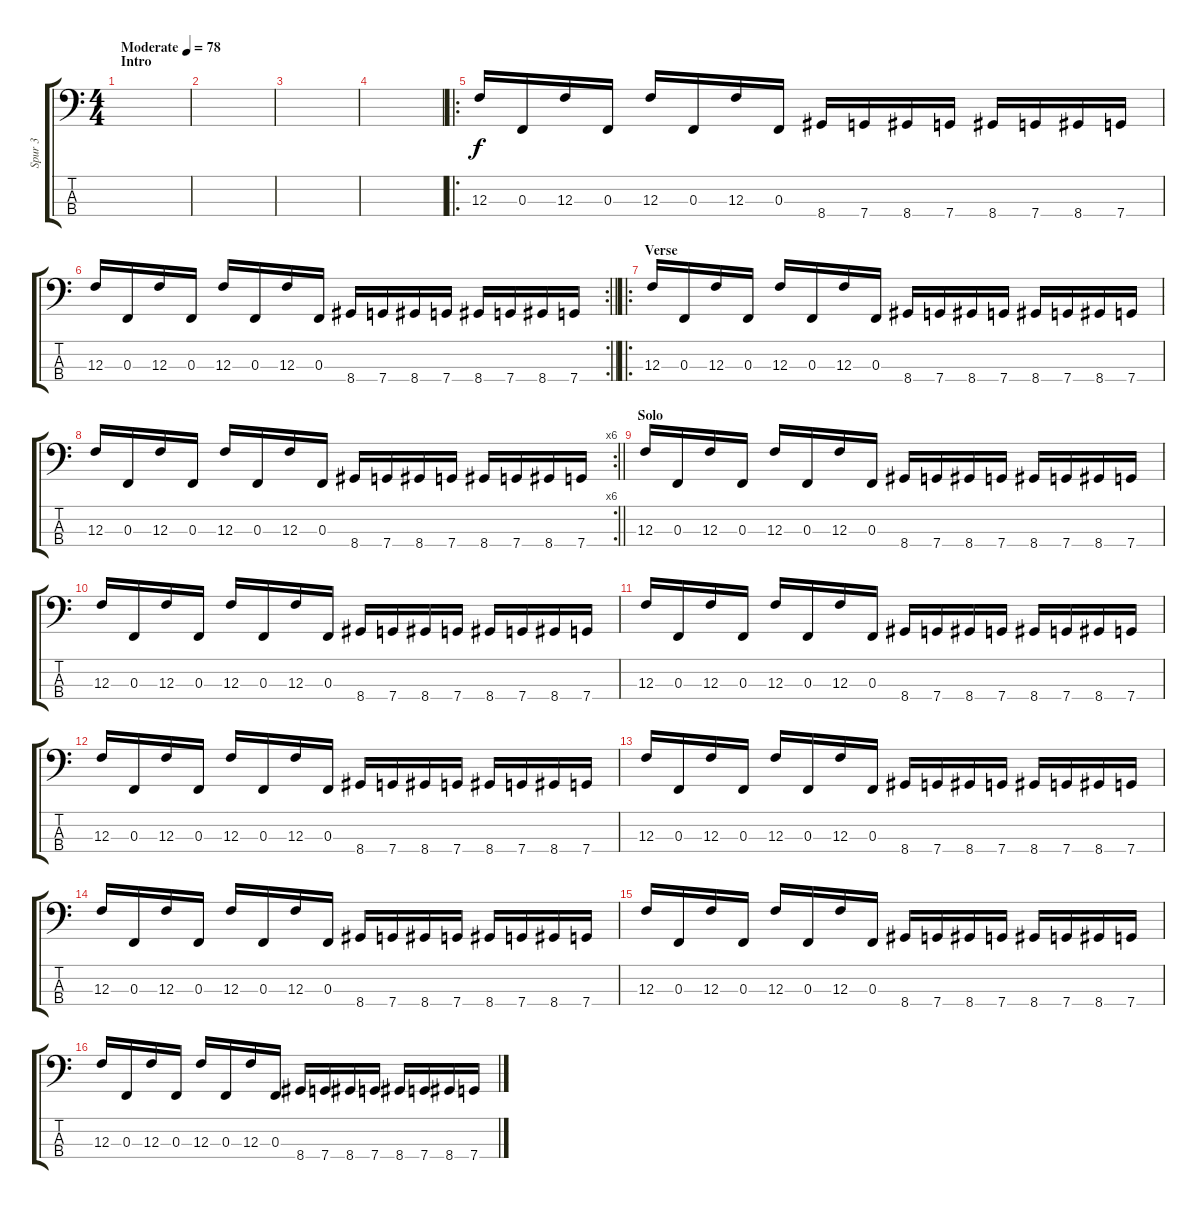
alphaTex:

\track ("Spur 3" "Spur 3") {instrument electricbasspick}
\staff {score tabs}
\tuning (Eb2 Bb1 F1 C1) {hide}
\ts (4 4)
\section ("" "Intro")
\tempo (78 "Moderate")
\clef f4
\ks c
|
|
|
|
\ro
12.3.16 0.3.16 12.3.16 0.3.16 12.3.16 0.3.16 12.3.16 0.3.16 8.4.16 7.4.16 8.4.16 7.4.16 8.4.16 7.4.16 8.4.16 7.4.16 |
\rc 2
\barLineRight lightlight
12.3.16 0.3.16 12.3.16 0.3.16 12.3.16 0.3.16 12.3.16 0.3.16 8.4.16 7.4.16 8.4.16 7.4.16 8.4.16 7.4.16 8.4.16 7.4.16 |
\ro
\section ("" "Verse")
12.3.16 0.3.16 12.3.16 0.3.16 12.3.16 0.3.16 12.3.16 0.3.16 8.4.16 7.4.16 8.4.16 7.4.16 8.4.16 7.4.16 8.4.16 7.4.16 |
\rc 6
\barLineRight lightlight
12.3.16 0.3.16 12.3.16 0.3.16 12.3.16 0.3.16 12.3.16 0.3.16 8.4.16 7.4.16 8.4.16 7.4.16 8.4.16 7.4.16 8.4.16 7.4.16 |
\section ("" "Solo")
12.3.16 0.3.16 12.3.16 0.3.16 12.3.16 0.3.16 12.3.16 0.3.16 8.4.16 7.4.16 8.4.16 7.4.16 8.4.16 7.4.16 8.4.16 7.4.16 |
12.3.16 0.3.16 12.3.16 0.3.16 12.3.16 0.3.16 12.3.16 0.3.16 8.4.16 7.4.16 8.4.16 7.4.16 8.4.16 7.4.16 8.4.16 7.4.16 |
12.3.16 0.3.16 12.3.16 0.3.16 12.3.16 0.3.16 12.3.16 0.3.16 8.4.16 7.4.16 8.4.16 7.4.16 8.4.16 7.4.16 8.4.16 7.4.16 |
12.3.16 0.3.16 12.3.16 0.3.16 12.3.16 0.3.16 12.3.16 0.3.16 8.4.16 7.4.16 8.4.16 7.4.16 8.4.16 7.4.16 8.4.16 7.4.16 |
12.3.16 0.3.16 12.3.16 0.3.16 12.3.16 0.3.16 12.3.16 0.3.16 8.4.16 7.4.16 8.4.16 7.4.16 8.4.16 7.4.16 8.4.16 7.4.16 |
12.3.16 0.3.16 12.3.16 0.3.16 12.3.16 0.3.16 12.3.16 0.3.16 8.4.16 7.4.16 8.4.16 7.4.16 8.4.16 7.4.16 8.4.16 7.4.16 |
12.3.16 0.3.16 12.3.16 0.3.16 12.3.16 0.3.16 12.3.16 0.3.16 8.4.16 7.4.16 8.4.16 7.4.16 8.4.16 7.4.16 8.4.16 7.4.16 |
12.3.16 0.3.16 12.3.16 0.3.16 12.3.16 0.3.16 12.3.16 0.3.16 8.4.16 7.4.16 8.4.16 7.4.16 8.4.16 7.4.16 8.4.16 7.4.16
